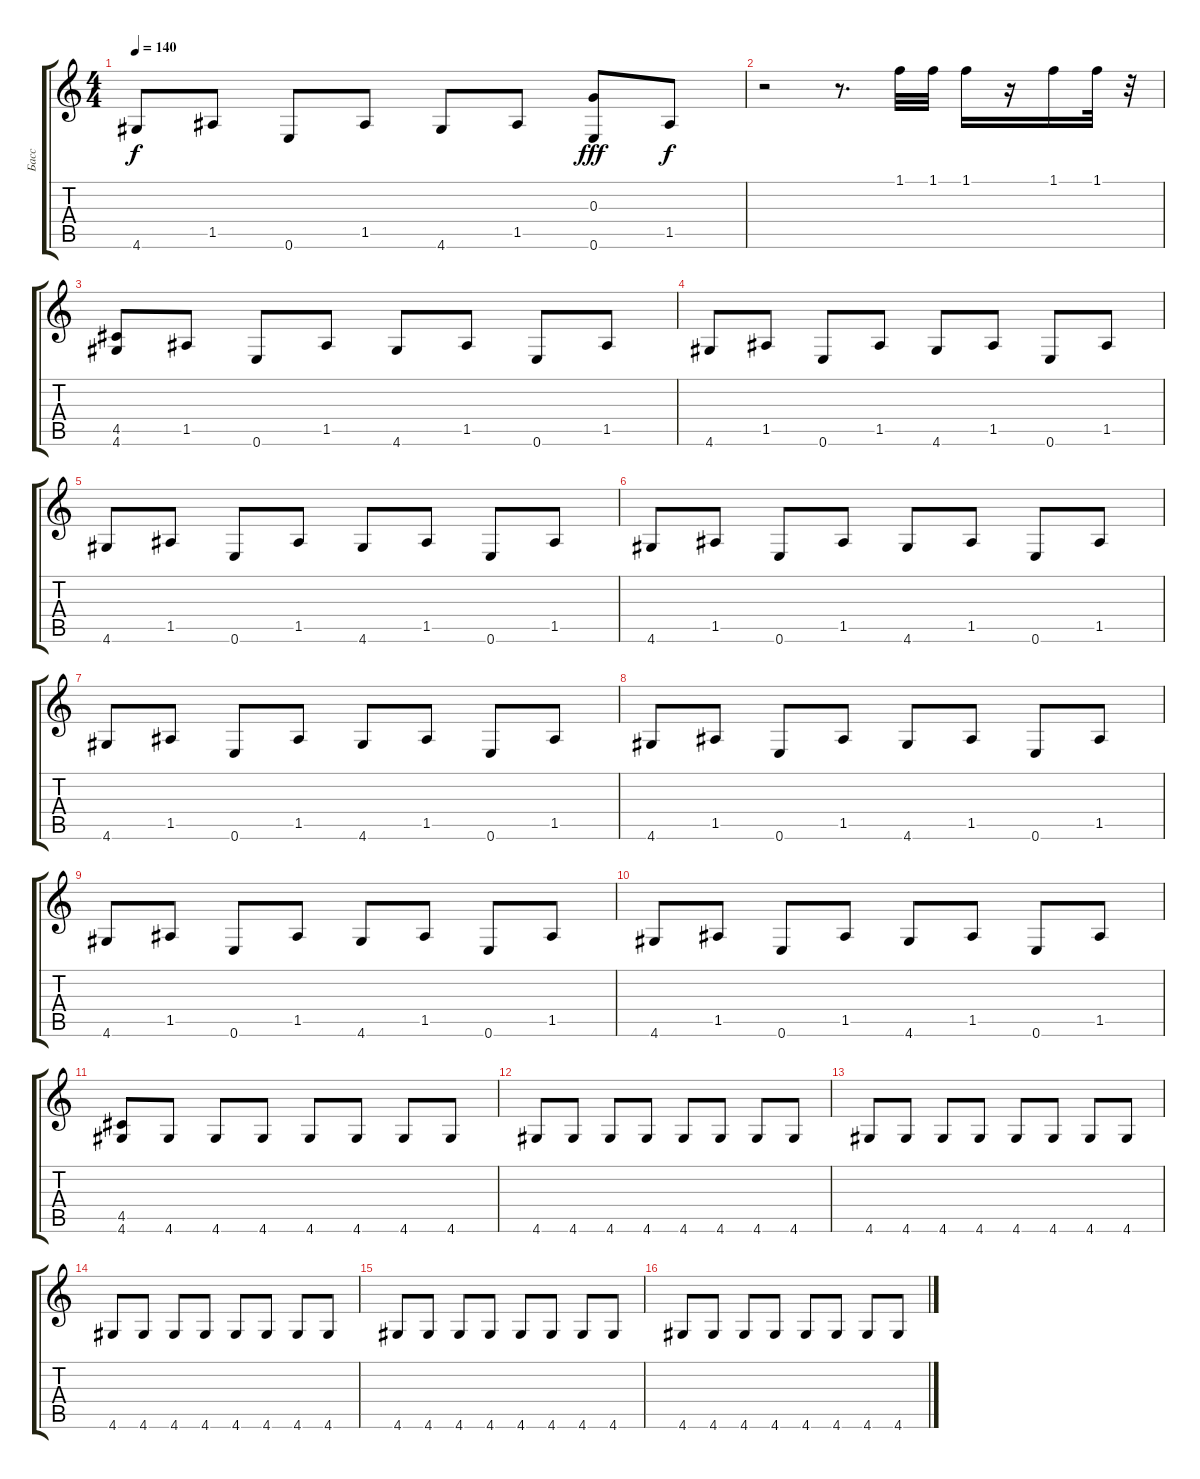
\track ("Басс" "Басс") {instrument electricbassfinger}
\staff {score tabs}
\tuning (E4 B3 G3 D3 A2 E2) {hide}
\ts (4 4)
\tempo 140
\clef g2
\ks c
4.6.8{dy f} 1.5.8 0.6.8 1.5.8 4.6.8 1.5.8 (0.3 0.6).8{dy fff} 1.5.8{dy f} |
r.2 r.8{d} 1.1.32 1.1.32 1.1.16 r.16 1.1.16 1.1.32 r.32 |
(4.5 4.6).8 1.5.8 0.6.8 1.5.8 4.6.8 1.5.8 0.6.8 1.5.8 |
4.6.8 1.5.8 0.6.8 1.5.8 4.6.8 1.5.8 0.6.8 1.5.8 |
4.6.8 1.5.8 0.6.8 1.5.8 4.6.8 1.5.8 0.6.8 1.5.8 |
4.6.8 1.5.8 0.6.8 1.5.8 4.6.8 1.5.8 0.6.8 1.5.8 |
4.6.8 1.5.8 0.6.8 1.5.8 4.6.8 1.5.8 0.6.8 1.5.8 |
4.6.8 1.5.8 0.6.8 1.5.8 4.6.8 1.5.8 0.6.8 1.5.8 |
4.6.8 1.5.8 0.6.8 1.5.8 4.6.8 1.5.8 0.6.8 1.5.8 |
4.6.8 1.5.8 0.6.8 1.5.8 4.6.8 1.5.8 0.6.8 1.5.8 |
(4.5 4.6).8 4.6.8 4.6.8 4.6.8 4.6.8 4.6.8 4.6.8 4.6.8 |
4.6.8 4.6.8 4.6.8 4.6.8 4.6.8 4.6.8 4.6.8 4.6.8 |
4.6.8 4.6.8 4.6.8 4.6.8 4.6.8 4.6.8 4.6.8 4.6.8 |
4.6.8 4.6.8 4.6.8 4.6.8 4.6.8 4.6.8 4.6.8 4.6.8 |
4.6.8 4.6.8 4.6.8 4.6.8 4.6.8 4.6.8 4.6.8 4.6.8 |
4.6.8 4.6.8 4.6.8 4.6.8 4.6.8 4.6.8 4.6.8 4.6.8
